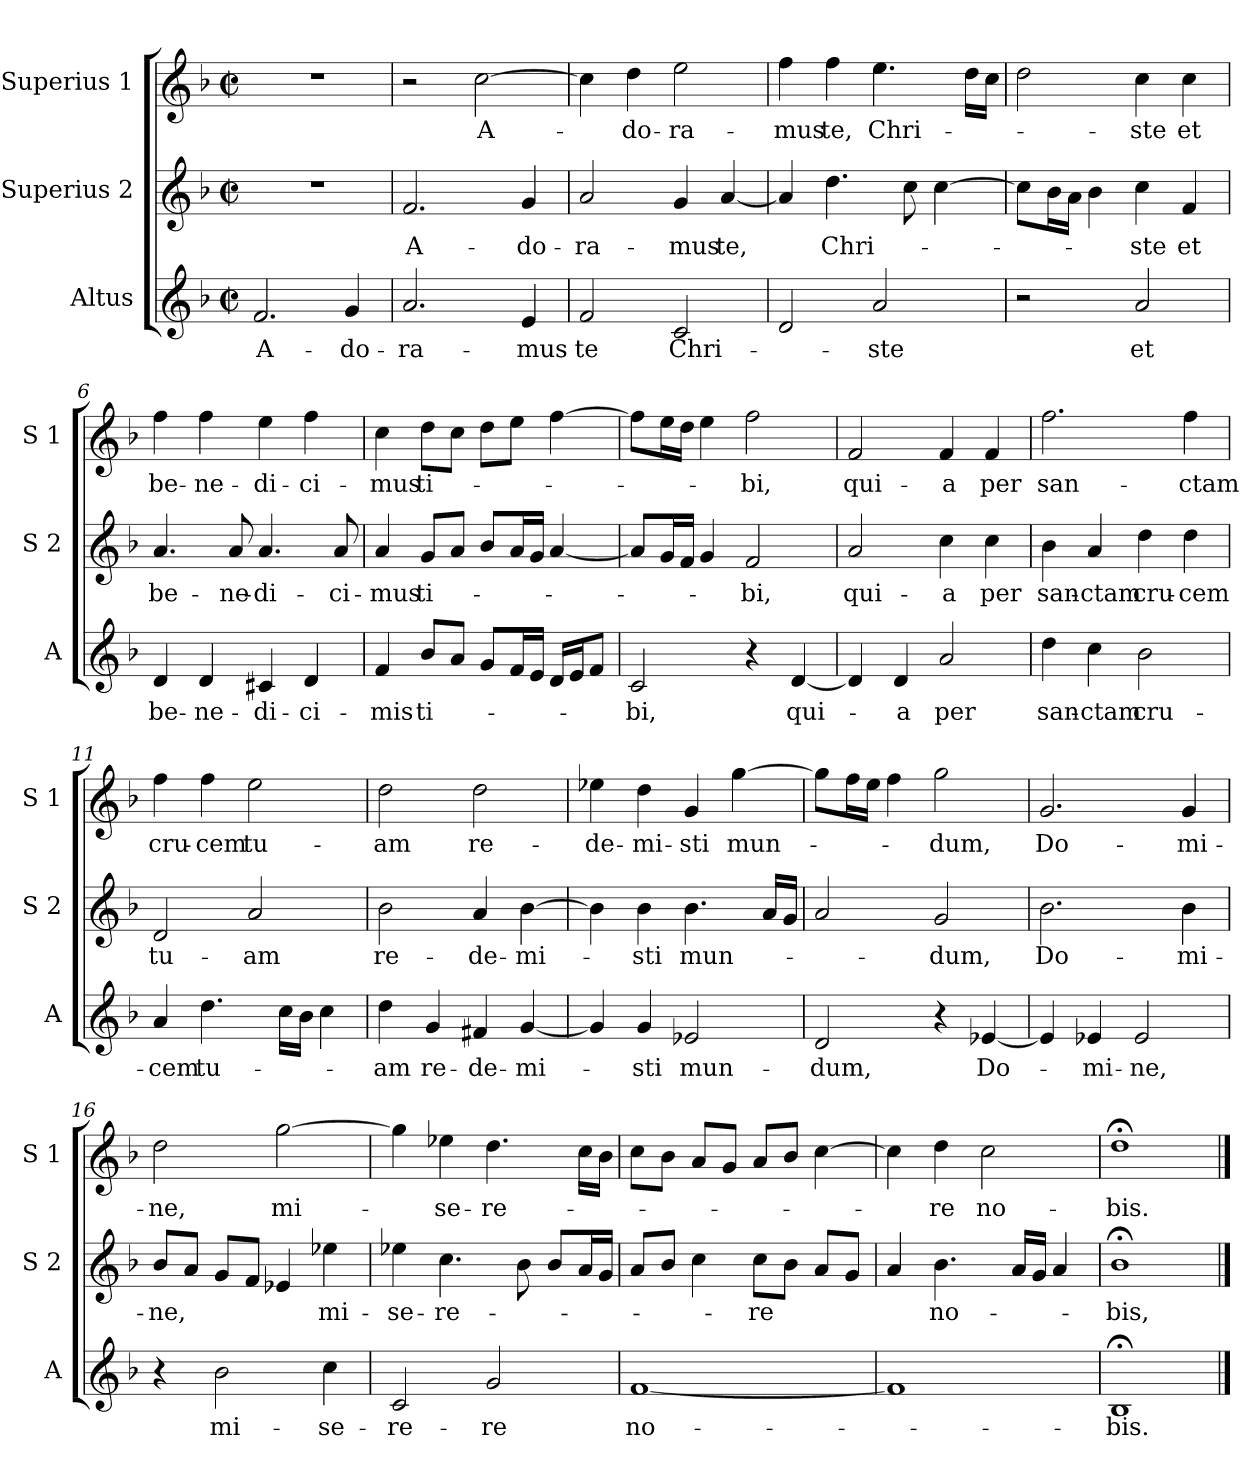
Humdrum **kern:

**kern	**text	**kern	**text	**kern	**text
*part3	*part3	*part2	*part2	*part1	*part1
*staff3	*staff3	*staff2	*staff2	*staff1	*staff1
*I"Altus	*	*I"Superius 2	*	*I"Superius 1	*
*I'A	*	*I'S 2	*	*I'S 1	*
*clefG2	*	*clefG2	*	*clefG2	*
*k[b-]	*	*k[b-]	*	*k[b-]	*
*F:	*	*F:	*	*F:	*
*M2/2	*	*M2/2	*	*M2/2	*
*met(c|)	*	*met(c|)	*	*met(c|)	*
=1	=1	=1	=1	=1	=1
!	!LO:LY:b	!	!	!	!
2.f/	A-	1r	.	1r	.
!	!LO:LY:b	!	!	!	!
4g/	-do-	.	.	.	.
=2	=2	=2	=2	=2	=2
!	!LO:LY:b	!	!LO:LY:b	!	!
2.a/	-ra-	2.f/	A-	2r	.
!	!	!	!	!	!LO:LY:b
.	.	.	.	[2cc\	A-
!	!LO:LY:b	!	!LO:LY:b	!	!
4e/	-mus	4g/	-do-	.	.
=3	=3	=3	=3	=3	=3
!	!LO:LY:b	!	!LO:LY:b	!	!
2f/	te	2a/	-ra-	4cc\]	.
!	!	!	!	!	!LO:LY:b
.	.	.	.	4dd\	-do-
!	!LO:LY:b	!	!LO:LY:b	!	!LO:LY:b
2c/	Chri-	4g/	-mus	2ee\	-ra-
!	!	!	!LO:LY:b	!	!
.	.	[4a/	te,	.	.
=4	=4	=4	=4	=4	=4
!	!	!	!	!	!LO:LY:b
2d/	.	4a/]	.	4ff\	-mus
!	!	!	!LO:LY:b	!	!LO:LY:b
.	.	4.dd\	Chri-	4ff\	te,
!	!LO:LY:b	!	!	!	!LO:LY:b
2a/	-ste	.	.	4.ee\	Chri-
.	.	8cc\	.	.	.
.	.	[4cc\	.	.	.
.	.	.	.	16dd\LL	.
.	.	.	.	16cc\JJ	.
!!LO:LB:g=z
=5	=5	=5	=5	=5	=5
2r	.	8cc\L]	.	2dd\	.
.	.	16b-\L	.	.	.
.	.	16a\JJ	.	.	.
.	.	4b-\	.	.	.
!	!LO:LY:b	!	!LO:LY:b	!	!LO:LY:b
2a/	et	4cc\	-ste	4cc\	-ste
!	!	!	!LO:LY:b	!	!LO:LY:b
.	.	4f/	et	4cc\	et
=6	=6	=6	=6	=6	=6
!	!LO:LY:b	!	!LO:LY:b	!	!LO:LY:b
4d/	be-	4.a/	be-	4ff\	be-
!	!LO:LY:b	!	!	!	!LO:LY:b
4d/	-ne-	.	.	4ff\	-ne-
!	!	!	!LO:LY:b	!	!
.	.	8a/	-ne-	.	.
!	!LO:LY:b	!	!LO:LY:b	!	!LO:LY:b
4c#X/	-di-	4.a/	-di-	4ee\	-di-
!	!LO:LY:b	!	!	!	!LO:LY:b
4d/	-ci-	.	.	4ff\	-ci-
!	!	!	!LO:LY:b	!	!
.	.	8a/	-ci-	.	.
=7	=7	=7	=7	=7	=7
!	!LO:LY:b	!	!LO:LY:b	!	!LO:LY:b
4f/	-mis	4a/	-mus	4cc\	-mus
!	!LO:LY:b	!	!LO:LY:b	!	!LO:LY:b
8b-/L	ti-	8g/L	ti-	8dd\L	ti-
8a/J	.	8a/J	.	8cc\J	.
8g/L	.	8b-/L	.	8dd\L	.
16f/L	.	16a/L	.	8ee\J	.
16e/JJ	.	16g/JJ	.	.	.
16d/LL	.	[4a/	.	[4ff\	.
16e/J	.	.	.	.	.
8f/J	.	.	.	.	.
=8	=8	=8	=8	=8	=8
!	!LO:LY:b	!	!	!	!
2c/	-bi,	8a/L]	.	8ff\L]	.
.	.	16g/L	.	16ee\L	.
.	.	16f/JJ	.	16dd\JJ	.
.	.	4g/	.	4ee\	.
!	!	!	!LO:LY:b	!	!LO:LY:b
4r	.	2f/	-bi,	2ff\	-bi,
!	!LO:LY:b	!	!	!	!
[4d/	qui-	.	.	.	.
!!LO:LB:g=z
=9	=9	=9	=9	=9	=9
!	!	!	!LO:LY:b	!	!LO:LY:b
4d/]	.	2a/	qui-	2f/	qui-
!	!LO:LY:b	!	!	!	!
4d/	-a	.	.	.	.
!	!LO:LY:b	!	!LO:LY:b	!	!LO:LY:b
2a/	per	4cc\	-a	4f/	-a
!	!	!	!LO:LY:b	!	!LO:LY:b
.	.	4cc\	per	4f/	per
=10	=10	=10	=10	=10	=10
!	!LO:LY:b	!	!LO:LY:b	!	!LO:LY:b
4dd\	san-	4b-\	san-	2.ff\	san-
!	!LO:LY:b	!	!LO:LY:b	!	!
4cc\	-ctam	4a/	-ctam	.	.
!	!LO:LY:b	!	!LO:LY:b	!	!
2b-\	cru-	4dd\	cru-	.	.
!	!	!	!LO:LY:b	!	!LO:LY:b
.	.	4dd\	-cem	4ff\	-ctam
=11	=11	=11	=11	=11	=11
!	!LO:LY:b	!	!LO:LY:b	!	!LO:LY:b
4a/	-cem	2d/	tu-	4ff\	cru-
!	!LO:LY:b	!	!	!	!LO:LY:b
4.dd\	tu-	.	.	4ff\	-cem
!	!	!	!LO:LY:b	!	!LO:LY:b
.	.	2a/	-am	2ee\	tu-
16cc\LL	.	.	.	.	.
16b-\JJ	.	.	.	.	.
4cc\	.	.	.	.	.
=12	=12	=12	=12	=12	=12
!	!LO:LY:b	!	!LO:LY:b	!	!LO:LY:b
4dd\	-am	2b-\	re-	2dd\	-am
!	!LO:LY:b	!	!	!	!
4g/	re-	.	.	.	.
!	!LO:LY:b	!	!LO:LY:b	!	!LO:LY:b
4f#X/	-de-	4a/	-de-	2dd\	re-
!	!LO:LY:b	!	!LO:LY:b	!	!
[4g/	-mi-	[4b-\	-mi-	.	.
!!LO:PB:g=z
=13	=13	=13	=13	=13	=13
!	!	!	!	!	!LO:LY:b
4g/]	.	4b-\]	.	4ee-X\	-de-
!	!LO:LY:b	!	!LO:LY:b	!	!LO:LY:b
4g/	-sti	4b-\	-sti	4dd\	-mi-
!	!LO:LY:b	!	!LO:LY:b	!	!LO:LY:b
2e-X/	mun-	4.b-\	mun-	4g/	-sti
!	!	!	!	!	!LO:LY:b
.	.	.	.	[4gg\	mun-
.	.	16a/LL	.	.	.
.	.	16g/JJ	.	.	.
=14	=14	=14	=14	=14	=14
!	!LO:LY:b	!	!	!	!
2d/	-dum,	2a/	.	8gg\L]	.
.	.	.	.	16ff\L	.
.	.	.	.	16ee\JJ	.
.	.	.	.	4ff\	.
!	!	!	!LO:LY:b	!	!LO:LY:b
4r	.	2g/	-dum,	2gg\	-dum,
!	!LO:LY:b	!	!	!	!
[4e-X/	Do-	.	.	.	.
=15	=15	=15	=15	=15	=15
!	!	!	!LO:LY:b	!	!LO:LY:b
4e-/]	.	2.b-\	Do-	2.g/	Do-
!	!LO:LY:b	!	!	!	!
4e-X/	-mi-	.	.	.	.
!	!LO:LY:b	!	!	!	!
2e-/	-ne,	.	.	.	.
!	!	!	!LO:LY:b	!	!LO:LY:b
.	.	4b-\	-mi-	4g/	-mi-
=16	=16	=16	=16	=16	=16
!	!	!	!LO:LY:b	!	!LO:LY:b
4r	.	8b-/L	-ne,	2dd\	-ne,
.	.	8a/J	.	.	.
!	!LO:LY:b	!	!	!	!
2b-\	mi-	8g/L	.	.	.
.	.	8f/J	.	.	.
!	!	!	!	!	!LO:LY:b
.	.	4e-X/	.	[2gg\	mi-
!	!LO:LY:b	!	!LO:LY:b	!	!
4cc\	-se-	4ee-X\	mi-	.	.
!!LO:LB:g=z
=17	=17	=17	=17	=17	=17
!	!LO:LY:b	!	!LO:LY:b	!	!
2c/	-re-	4ee-X\	-se-	4gg\]	.
!	!	!	!LO:LY:b	!	!LO:LY:b
.	.	4.cc\	-re-	4ee-X\	-se-
!	!LO:LY:b	!	!	!	!LO:LY:b
2g/	-re	.	.	4.dd\	-re-
.	.	8b-\	.	.	.
.	.	8b-/L	.	.	.
.	.	16a/L	.	16cc\LL	.
.	.	16g/JJ	.	16b-\JJ	.
=18	=18	=18	=18	=18	=18
!	!LO:LY:b	!	!	!	!
[1f	no-	8a/L	.	8cc\L	.
.	.	8b-/J	.	8b-\J	.
.	.	4cc\	.	8a/L	.
.	.	.	.	8g/J	.
!	!	!	!LO:LY:b	!	!
.	.	8cc\L	-re	8a/L	.
.	.	8b-\J	.	8b-/J	.
.	.	8a/L	.	[4cc\	.
.	.	8g/J	.	.	.
=19	=19	=19	=19	=19	=19
1f]	.	4a/	.	4cc\]	.
!	!	!	!LO:LY:b	!	!LO:LY:b
.	.	4.b-\	no-	4dd\	-re
!	!	!	!	!	!LO:LY:b
.	.	.	.	2cc\	no-
.	.	16a/LL	.	.	.
.	.	16g/JJ	.	.	.
.	.	4a/	.	.	.
=20	=20	=20	=20	=20	=20
!	!LO:LY:b	!	!LO:LY:b	!	!LO:LY:b
1B-;<	-bis.	1b-;<	-bis,	1dd;<	-bis.
==	==	==	==	==	==
*-	*-	*-	*-	*-	*-
